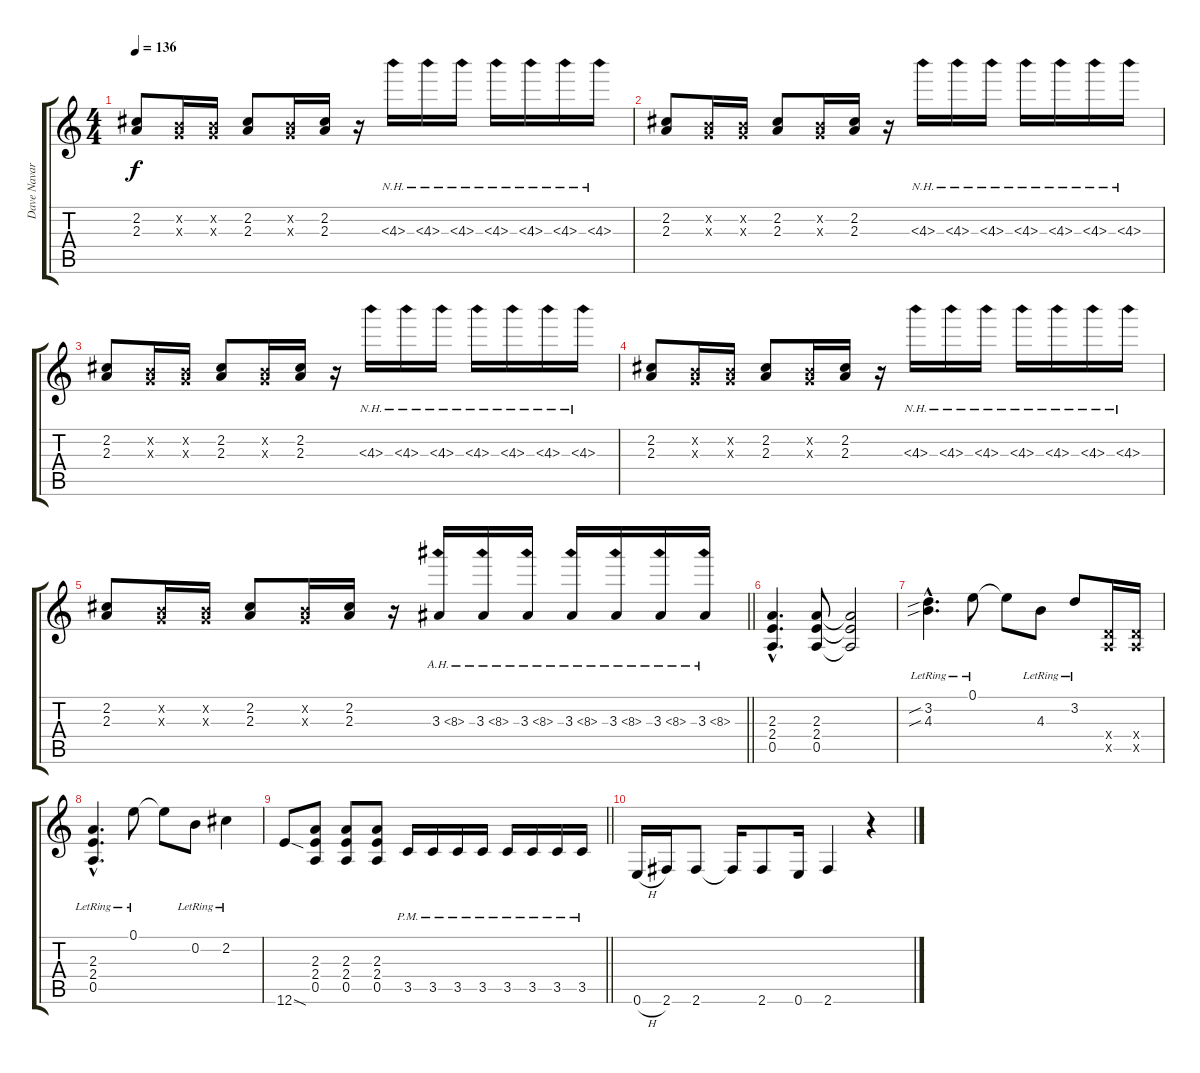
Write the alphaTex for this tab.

\track ("Dave Navarro (Guitar 1)" "Dave Navar") {instrument distortionguitar}
\staff {score tabs}
\tuning (E4 B3 G3 D3 A2 E2) {hide}
\ts (4 4)
\tempo 136
\clef g2
\ks c
(2.2 2.3).8{dy f} (0.2{x} 0.3{x}).16 (0.2{x} 0.3{x}).16 (2.2 2.3).8 (0.2{x} 0.3{x}).16 (2.2 2.3).16 r.16 4.3{nh}.16 4.3{nh}.16 4.3{nh}.16 4.3{nh}.16 4.3{nh}.16 4.3{nh}.16 4.3{nh}.16 |
(2.2 2.3).8 (0.2{x} 0.3{x}).16 (0.2{x} 0.3{x}).16 (2.2 2.3).8 (0.2{x} 0.3{x}).16 (2.2 2.3).16 r.16 4.3{nh}.16 4.3{nh}.16 4.3{nh}.16 4.3{nh}.16 4.3{nh}.16 4.3{nh}.16 4.3{nh}.16 |
(2.2 2.3).8 (0.2{x} 0.3{x}).16 (0.2{x} 0.3{x}).16 (2.2 2.3).8 (0.2{x} 0.3{x}).16 (2.2 2.3).16 r.16 4.3{nh}.16 4.3{nh}.16 4.3{nh}.16 4.3{nh}.16 4.3{nh}.16 4.3{nh}.16 4.3{nh}.16 |
(2.2 2.3).8 (0.2{x} 0.3{x}).16 (0.2{x} 0.3{x}).16 (2.2 2.3).8 (0.2{x} 0.3{x}).16 (2.2 2.3).16 r.16 4.3{nh}.16 4.3{nh}.16 4.3{nh}.16 4.3{nh}.16 4.3{nh}.16 4.3{nh}.16 4.3{nh}.16 |
\barLineRight lightlight
(2.2 2.3).8 (0.2{x} 0.3{x}).16 (0.2{x} 0.3{x}).16 (2.2 2.3).8 (0.2{x} 0.3{x}).16 (2.2 2.3).16 r.16 3.3{ah 5}.16 3.3{ah 5}.16 3.3{ah 5}.16 3.3{ah 5}.16 3.3{ah 5}.16 3.3{ah 5}.16 3.3{ah 5}.16 |
(2.3{hac} 2.4{hac} 0.5{hac}).4{d} (2.3 2.4 0.5).8 (2.3{t} 2.4{t} 0.5{t}).2 |
(3.2{sib hac lr} 4.3{sib hac lr}).4{d} 0.1{lr}.8 0.1{t}.8 4.3{lr}.8 3.2{lr}.8 (0.4{x} 0.5{x}).16 (0.4{x} 0.5{x}).16 |
(2.3{hac lr} 2.4{hac lr} 0.5{hac lr}).4{d} 0.1{lr}.8 0.1{t}.8 0.2{lr}.8 2.2{lr}.4 |
\barLineRight lightlight
12.6{sod}.8 (2.3 2.4 0.5).8 (2.3 2.4 0.5).8 (2.3 2.4 0.5).8 3.5{pm}.16 3.5{pm}.16 3.5{pm}.16 3.5{pm}.16 3.5{pm}.16 3.5{pm}.16 3.5{pm}.16 3.5{pm}.16 |
0.6{h}.16 2.6.16 2.6.8 2.6{t}.16 2.6.8 0.6.16 2.6.4 r.4
